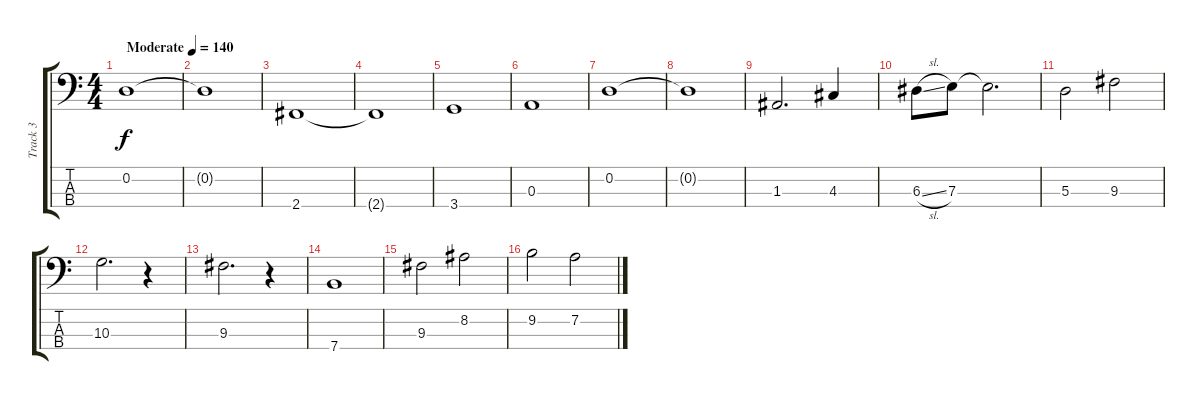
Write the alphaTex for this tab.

\track ("Track 3" "Track 3") {instrument electricbassfinger}
\staff {score tabs}
\tuning (G2 D2 A1 E1) {hide}
\ts (4 4)
\tempo (140 "Moderate")
\clef f4
\ks c
0.2.1{dy f instrument electricbassfinger} |
0.2{t}.1 |
2.4.1 |
2.4{t}.1 |
3.4.1 |
0.3.1 |
0.2.1 |
0.2{t}.1 |
1.3.2{d} 4.3.4 |
6.3{sl}.8 7.3.8 7.3{t}.2{d} |
5.3.2 9.3.2 |
10.3.2{d} r.4 |
9.3.2{d} r.4 |
7.4.1 |
9.3.2 8.2.2 |
9.2.2 7.2.2
